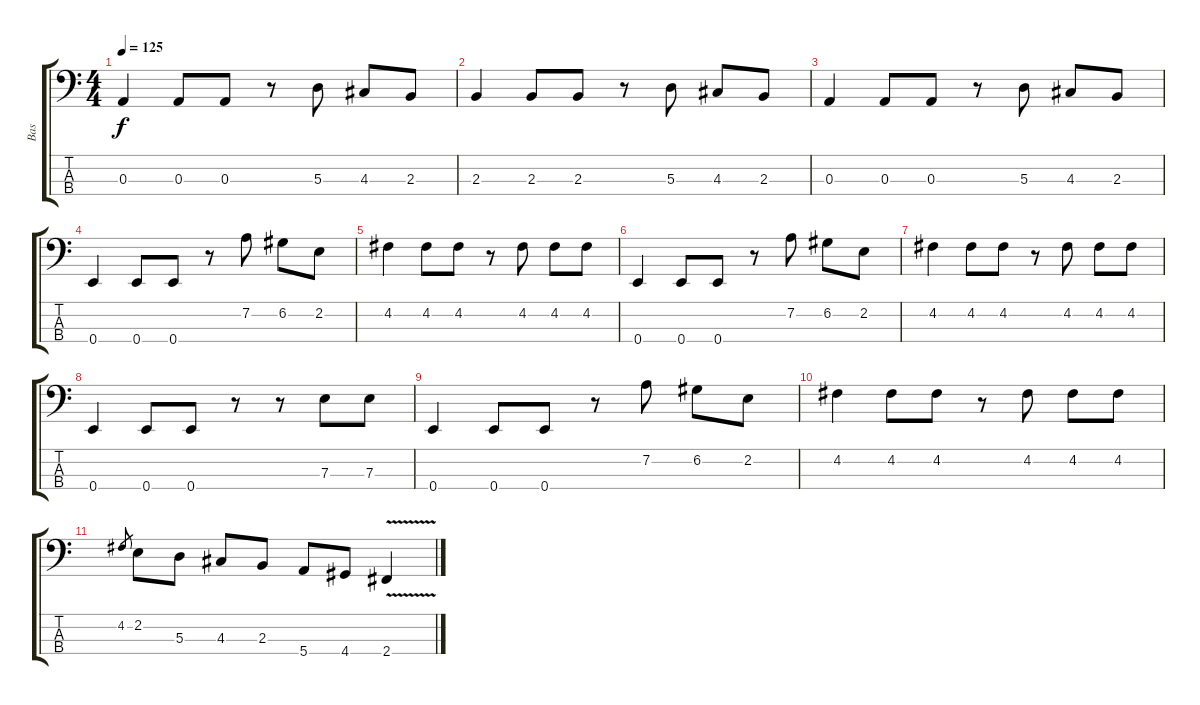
\track ("Bas" "Bas") {instrument electricbassfinger}
\staff {score tabs}
\tuning (G2 D2 A1 E1) {hide}
\ts (4 4)
\tempo 125
\clef f4
\ks c
0.3.4{dy f} 0.3.8 0.3.8 r.8 5.3.8 4.3.8 2.3.8 |
2.3.4 2.3.8 2.3.8 r.8 5.3.8 4.3.8 2.3.8 |
0.3.4 0.3.8 0.3.8 r.8 5.3.8 4.3.8 2.3.8 |
0.4.4 0.4.8 0.4.8 r.8 7.2.8 6.2.8 2.2.8 |
4.2.4 4.2.8 4.2.8 r.8 4.2.8 4.2.8 4.2.8 |
0.4.4 0.4.8 0.4.8 r.8 7.2.8 6.2.8 2.2.8 |
4.2.4 4.2.8 4.2.8 r.8 4.2.8 4.2.8 4.2.8 |
0.4.4 0.4.8 0.4.8 r.8 r.8 7.3.8 7.3.8 |
0.4.4 0.4.8 0.4.8 r.8 7.2.8 6.2.8 2.2.8 |
4.2.4 4.2.8 4.2.8 r.8 4.2.8 4.2.8 4.2.8 |
4.2.8{gr} 2.2.8 5.3.8 4.3.8 2.3.8 5.4.8 4.4.8 2.4{v}.4
